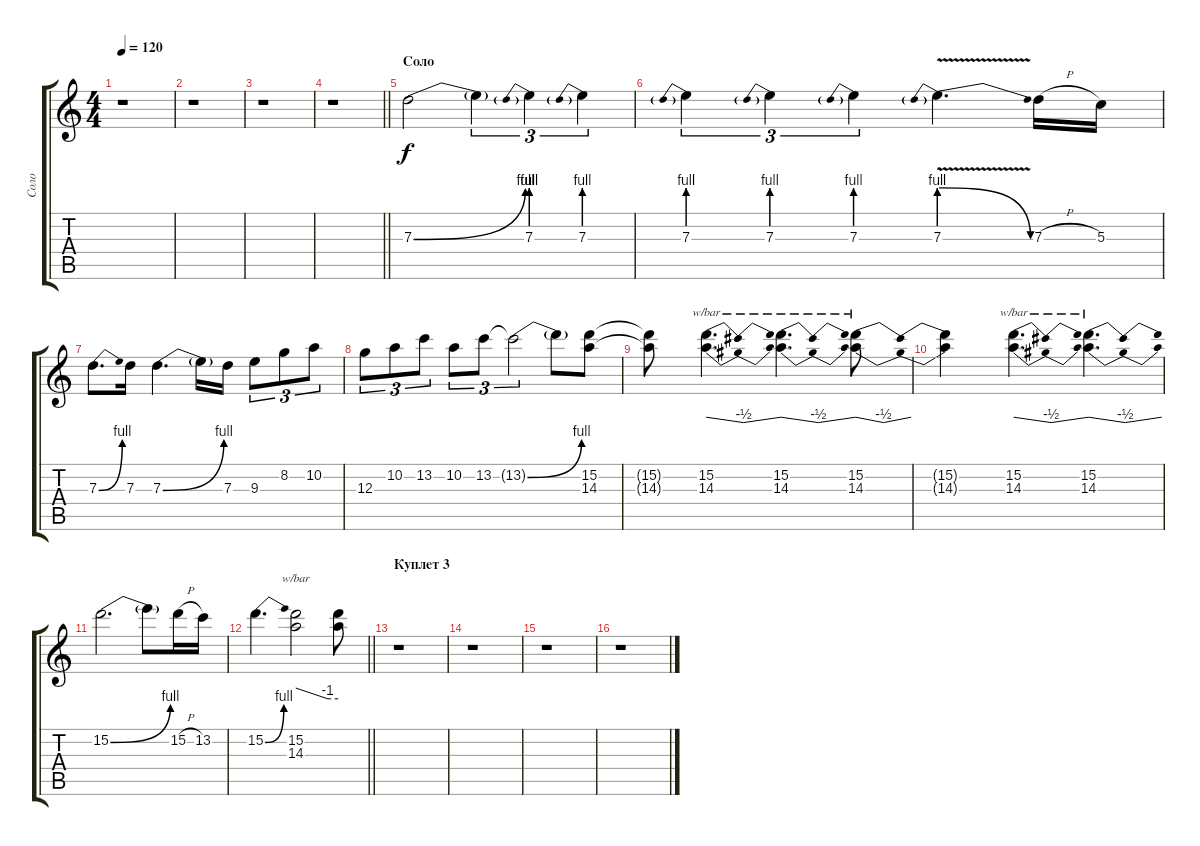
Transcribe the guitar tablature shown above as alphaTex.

\track ("Соло" "Соло") {instrument overdrivenguitar}
\staff {score tabs}
\tuning (E4 B3 G3 D3 A2 E2) {hide}
\ts (4 4)
\tempo 120
\clef g2
\ks c
r.1{dy f} |
r.1 |
r.1 |
\barLineRight lightlight
r.1 |
\section ("" "Соло")
7.3{be (bend 0 0 60 4)}.2 7.3{t}.4{tu (3 2)} 7.3{be (prebend 0 4 60 4)}.4{tu (3 2)} 7.3{be (prebend 0 4 60 4)}.4{tu (3 2)} |
7.3{be (prebend 0 4 60 4)}.4{tu (3 2)} 7.3{be (prebend 0 4 60 4)}.4{tu (3 2)} 7.3{be (prebend 0 4 60 4)}.4{tu (3 2)} 7.3{be (prebendrelease 0 4 60 0) v}.4{d} 7.3{h}.16 5.3.16 |
7.3{be (bend 0 0 60 4)}.8{d} 7.3.16 7.3{be (bend 0 0 60 4)}.4{d} 7.3{t}.16 7.3.16 9.3.8{tu (3 2)} 8.2.8{tu (3 2)} 10.2.8{tu (3 2)} |
12.3.8{tu (3 2)} 10.2.8{tu (3 2)} 13.2.8{tu (3 2)} 10.2.8{tu (3 2)} 13.2.8{tu (3 2)} 13.2{be (bend 0 0 60 4) t}.2{tu (3 2)} 13.2{t}.8 (15.2 14.3).8 |
(15.2{t} 14.3{t}).8 (15.2 14.3).4{d tbe (dip default 0 0 50 -2 60 0)} (15.2 14.3).4{d tbe (dip default 0 0 50 -2 60 0)} (15.2 14.3).8{tbe (dip default 0 0 50 -2 60 0)} |
(15.2{t} 14.3{t}).4 (15.2 14.3).4{d tbe (dip default 0 0 50 -2 60 0)} (15.2 14.3).4{d tbe (dip default 0 0 50 -2 60 0)} |
15.2{be (bend 0 0 60 4)}.2{d} 15.2{t}.8 15.2{h}.16 13.2.16 |
\barLineRight lightlight
15.2{be (bend 0 0 60 4)}.4{d} (15.2 14.3).2{tbe (custom default 0 0 45 -4 60 -4)} (15.2{t} 14.3{t}).8 |
\section ("" "Куплет 3")
r.1 |
r.1 |
r.1 |
r.1
